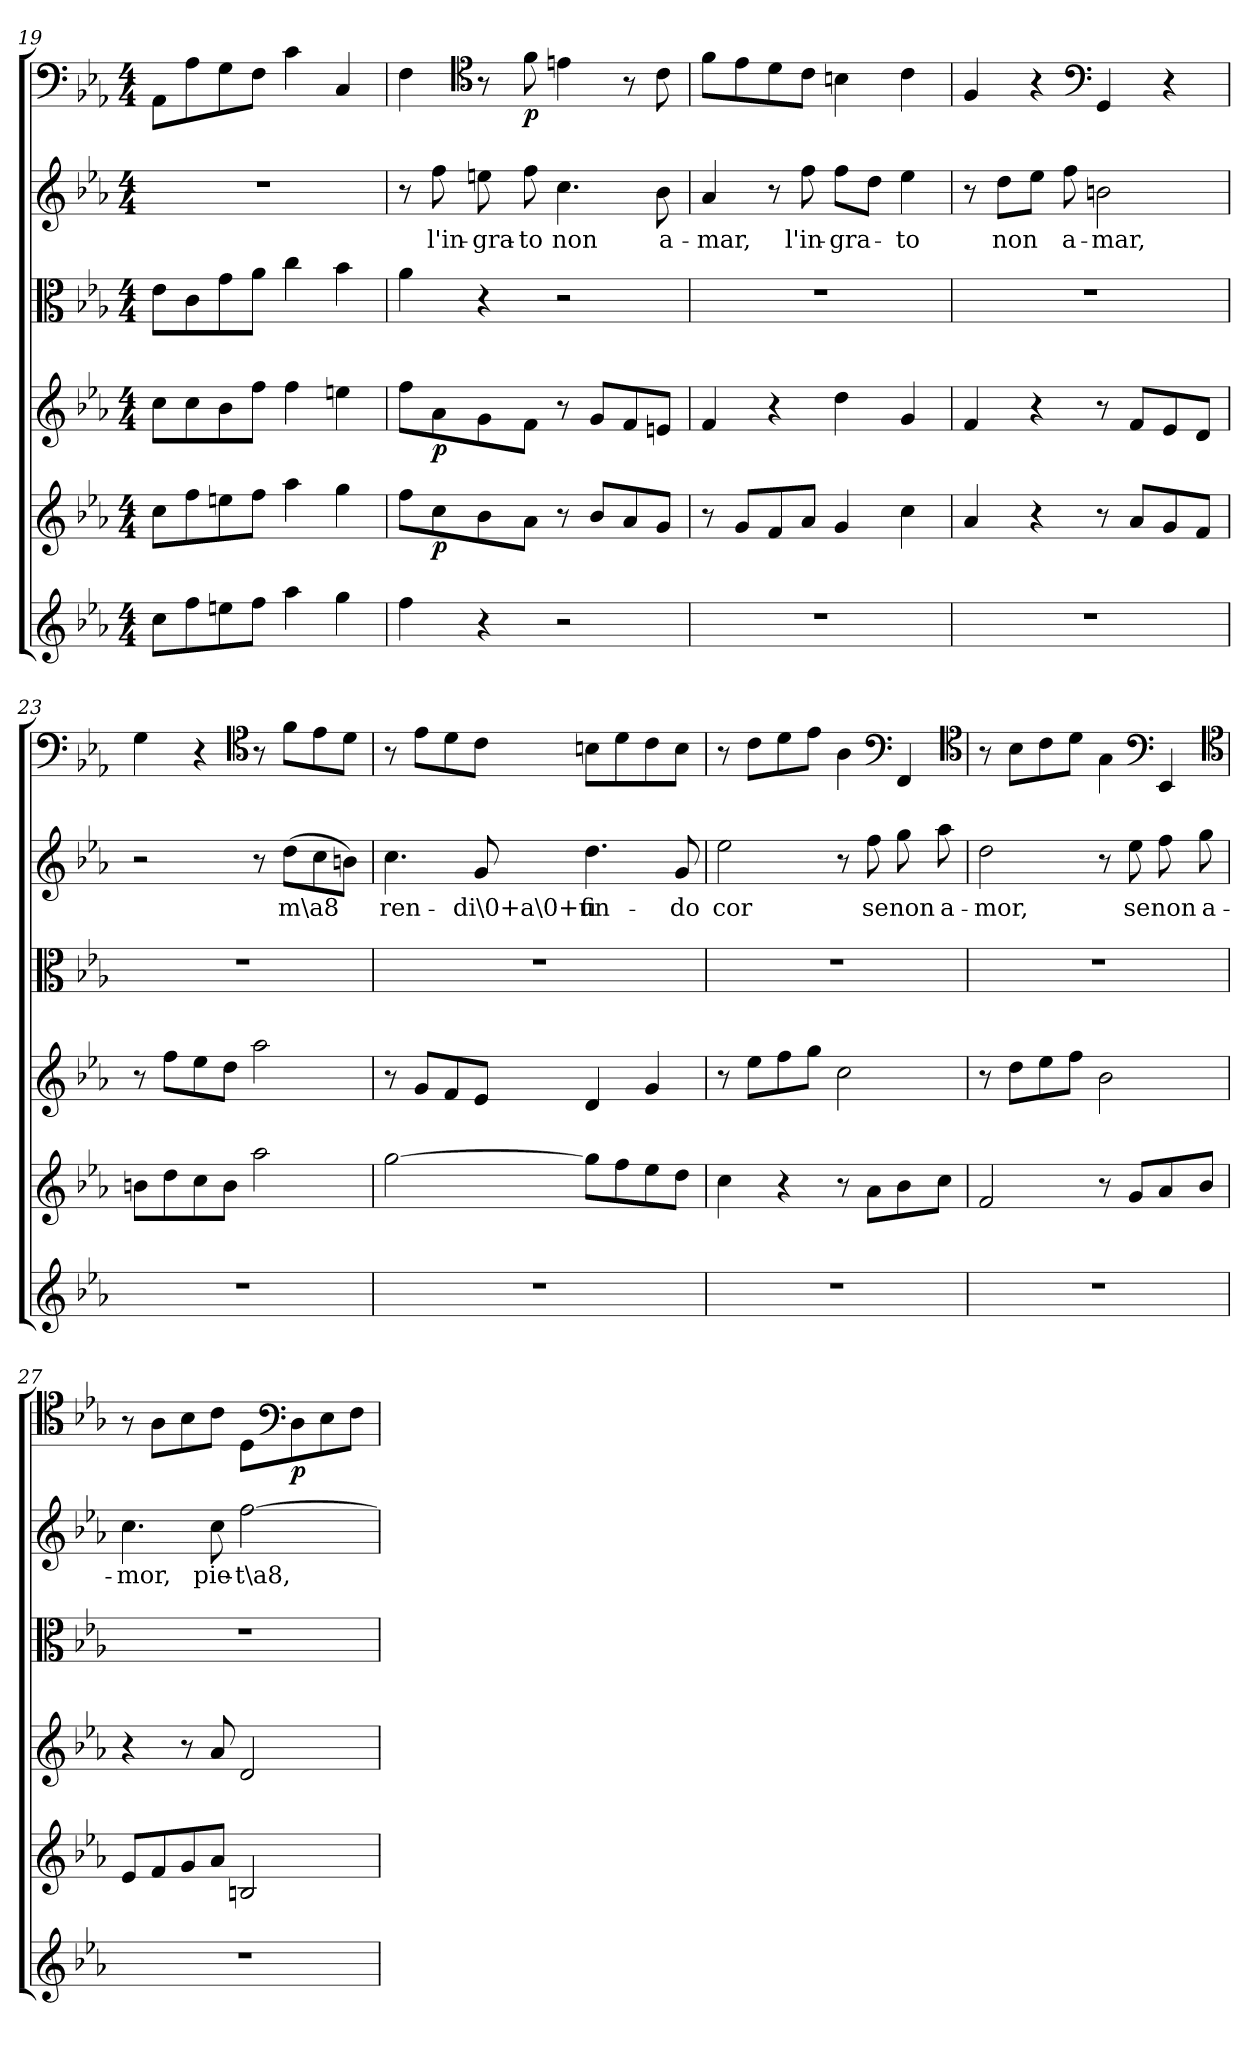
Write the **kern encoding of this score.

**kern	**kern	**dynam	**kern	**dynam	**kern	**kern	**text	**kern	**dynam
*part6	*part5	*part5	*part4	*part4	*part3	*part2	*part2	*part1	*part1
*staff6	*staff5	*staff5	*staff4	*staff4	*staff3	*staff2	*staff2	*staff1	*staff1
*clefG2	*clefG2	*	*clefG2	*	*clefC3	*clefG2	*	*clefF4	*
*k[b-e-a-]	*k[b-e-a-]	*	*k[b-e-a-]	*	*k[b-e-a-]	*k[b-e-a-]	*	*k[b-e-a-]	*
*c:	*c:	*	*c:	*	*c:	*c:	*	*c:	*
*M4/4	*M4/4	*	*M4/4	*	*M4/4	*M4/4	*	*M4/4	*
=19	=19	=19	=19	=19	=19	=19	=19	=19	=19
8cc\L	8cc\L	.	8cc\L	.	8e-\L	1r	.	8AA-\L	.
8ff\	8ff\	.	8cc\	.	8c\	.	.	8A-\	.
8een\	8een\	.	8b-\	.	8g\	.	.	8G\	.
8ff\J	8ff\J	.	8ff\J	.	8a-\J	.	.	8F\J	.
4aa-\	4aa-\	.	4ff\	.	4cc\	.	.	4c\	.
4gg\	4gg\	.	4een\	.	4b-\	.	.	4C/	.
=20	=20	=20	=20	=20	=20	=20	=20	=20	=20
4ff\	8ff\L	.	8ff\L	.	4a-\	8r	.	4F\	.
.	8cc\	p	8a-\	p	.	8ff\	l'in-	.	.
*	*	*	*	*	*	*	*	*clefC4	*
4r	8b-\	.	8g\	.	4r	8een\	-gra-	8r	.
.	8a-\J	.	8f\J	.	.	8ff\	-to	8f\	p
2r	8r	.	8r	.	2r	4.cc\	non	4en\	.
.	8b-/L	.	8g/L	.	.	.	.	.	.
.	8a-/	.	8f/	.	.	.	.	8r	.
.	8g/J	.	8en/J	.	.	8b-\	a-	8c\	.
=21	=21	=21	=21	=21	=21	=21	=21	=21	=21
1r	8r	.	4f/	.	1r	4a-/	-mar,	8f\L	.
.	8g/L	.	.	.	.	.	.	8e-\	.
.	8f/	.	4r	.	.	8r	.	8d\	.
.	8a-/J	.	.	.	.	8ff\	l'in-	8c\J	.
.	4g/	.	4dd\	.	.	8ff\L	-gra-	4Bn\	.
.	.	.	.	.	.	8dd\J	.	.	.
.	4cc\	.	4g/	.	.	4ee-\	-to	4c\	.
=22	=22	=22	=22	=22	=22	=22	=22	=22	=22
1r	4a-/	.	4f/	.	1r	8r	.	4F/	.
.	.	.	.	.	.	8dd\L	non	.	.
.	4r	.	4r	.	.	8ee-\J	.	4r	.
.	.	.	.	.	.	8ff\	a-	.	.
*	*	*	*	*	*	*	*	*clefF4	*
.	8r	.	8r	.	.	2bn\	-mar,	4GG/	.
.	8a-/L	.	8f/L	.	.	.	.	.	.
.	8g/	.	8e-/	.	.	.	.	4r	.
.	8f/J	.	8d/J	.	.	.	.	.	.
=23	=23	=23	=23	=23	=23	=23	=23	=23	=23
1r	8bn\L	.	8r	.	1r	2r	.	4G\	.
.	8dd\	.	8ff\L	.	.	.	.	.	.
.	8cc\	.	8ee-\	.	.	.	.	4r	.
.	8b\J	.	8dd\J	.	.	.	.	.	.
*	*	*	*	*	*	*	*	*clefC4	*
.	2aa-\	.	2aa-\	.	.	8r	.	8r	.
.	.	.	.	.	.	(8dd\L	m\a8	8f\L	.
.	.	.	.	.	.	8cc\	.	8e-\	.
.	.	.	.	.	.	8bn\J)	.	8d\J	.
=24	=24	=24	=24	=24	=24	=24	=24	=24	=24
1r	[2gg\	.	8r	.	1r	4.cc\	ren-	8r	.
.	.	.	8g/L	.	.	.	.	8e-\L	.
.	.	.	8f/	.	.	.	.	8d\	.
.	.	.	8e-/J	.	.	8g/	-di\0+a\0+un	8c\J	.
.	8gg\L]	.	4d/	.	.	4.dd\	fi-	8Bn\L	.
.	8ff\	.	.	.	.	.	.	8d\	.
.	8ee-\	.	4g/	.	.	.	.	8c\	.
.	8dd\J	.	.	.	.	8g/	-do	8B\J	.
=25	=25	=25	=25	=25	=25	=25	=25	=25	=25
1r	4cc\	.	8r	.	1r	2ee-\	cor	8r	.
.	.	.	8ee-\L	.	.	.	.	8c\L	.
.	4r	.	8ff\	.	.	.	.	8d\	.
.	.	.	8gg\J	.	.	.	.	8e-\J	.
.	8r	.	2cc\	.	.	8r	.	4A-\	.
.	8a-\L	.	.	.	.	8ff\	se	.	.
*	*	*	*	*	*	*	*	*clefF4	*
.	8b-\	.	.	.	.	8gg\	non	4FF/	.
.	8cc\J	.	.	.	.	8aa-\	a-	.	.
*	*	*	*	*	*	*	*	*clefC4	*
=26	=26	=26	=26	=26	=26	=26	=26	=26	=26
1r	2f/	.	8r	.	1r	2dd\	-mor,	8r	.
.	.	.	8dd\L	.	.	.	.	8B-\L	.
.	.	.	8ee-\	.	.	.	.	8c\	.
.	.	.	8ff\J	.	.	.	.	8d\J	.
.	8r	.	2b-\	.	.	8r	.	4G\	.
.	8g/L	.	.	.	.	8ee-\	se	.	.
*	*	*	*	*	*	*	*	*clefF4	*
.	8a-/	.	.	.	.	8ff\	non	4EE-/	.
.	8b-/J	.	.	.	.	8gg\	a-	.	.
*	*	*	*	*	*	*	*	*clefC4	*
=27	=27	=27	=27	=27	=27	=27	=27	=27	=27
1r	8e-/L	.	4r	.	1r	4.cc\	-mor,	8r	.
.	8f/	.	.	.	.	.	.	8A-\L	.
.	8g/	.	8r	.	.	.	.	8B-\	.
.	8a-/J	.	8a-/	.	.	8cc\	pie-	8c\J	.
.	2Bn/	.	2d/	.	.	[2ff\	-t\a8,	8D\L	.
*	*	*	*	*	*	*	*	*clefF4	*
.	.	.	.	.	.	.	.	8D\	p
.	.	.	.	.	.	.	.	8E-\	.
.	.	.	.	.	.	.	.	8F\J	.
=	=	=	=	=	=	=	=	=	=
*-	*-	*-	*-	*-	*-	*-	*-	*-	*-
